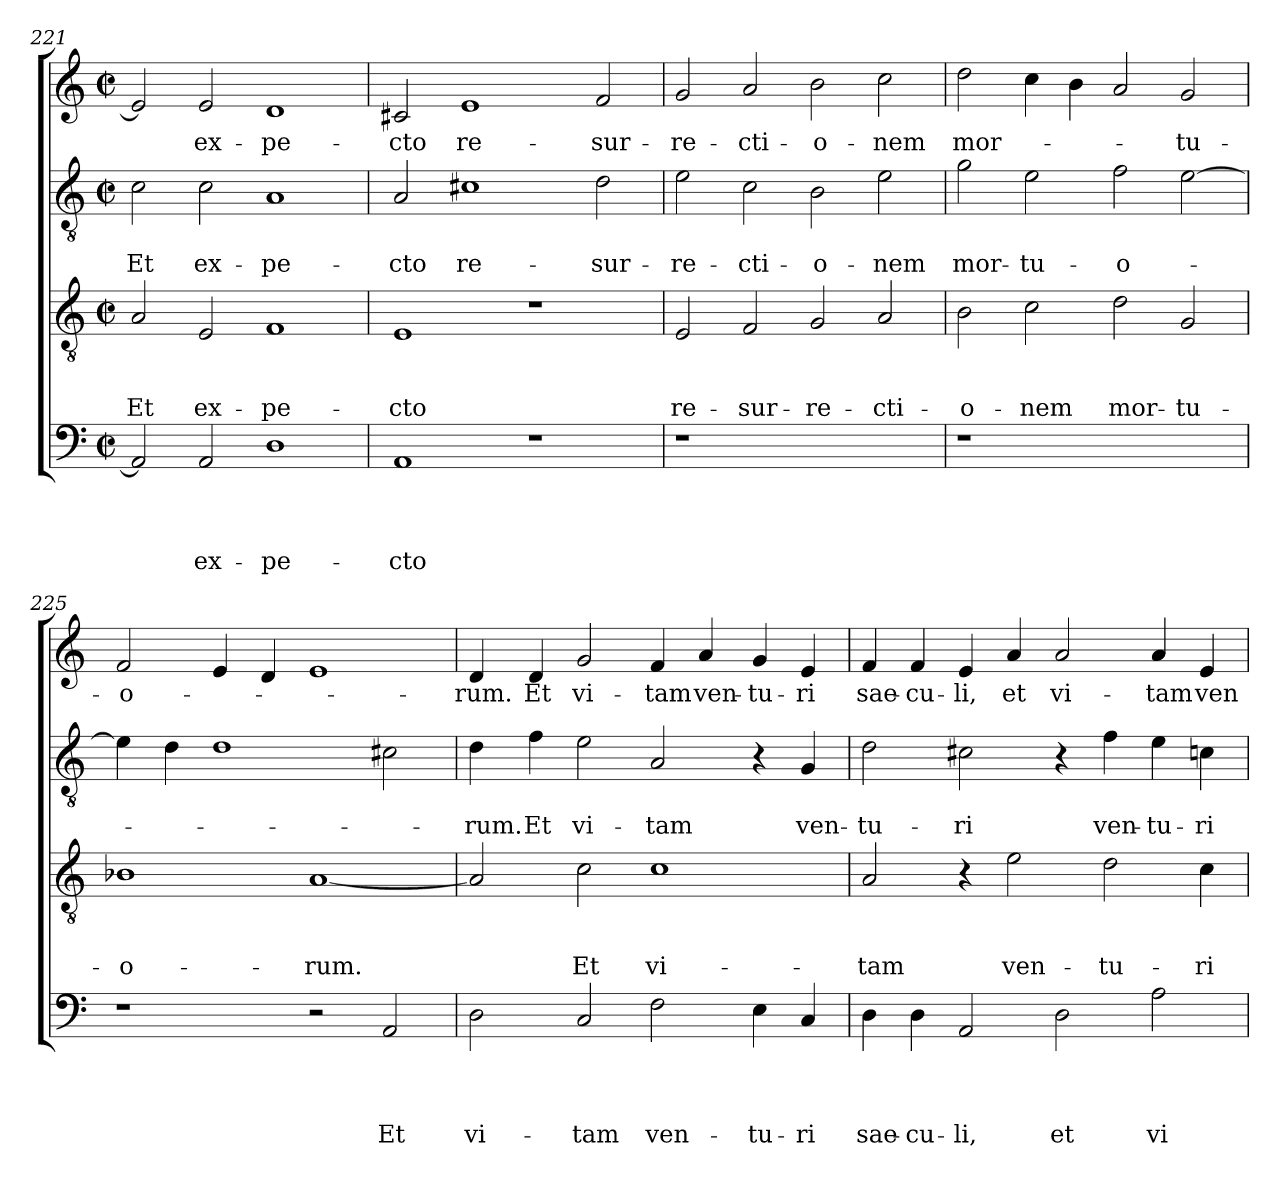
**kern	**text	**text	**text	**text	**kern	**text	**text	**text	**kern	**text	**text	**kern	**text
*part4	*part4	*part4	*part4	*part4	*part3	*part3	*part3	*part3	*part2	*part2	*part2	*part1	*part1
*staff4	*staff4	*staff4	*staff4	*staff4	*staff3	*staff3	*staff3	*staff3	*staff2	*staff2	*staff2	*staff1	*staff1
*clefF4	*	*	*	*	*clefGv2	*	*	*	*clefGv2	*	*	*clefG2	*
*k[]	*	*	*	*	*k[]	*	*	*	*k[]	*	*	*k[]	*
*C:	*	*	*	*	*C:	*	*	*	*C:	*	*	*C:	*
*M2/2	*	*	*	*	*M2/2	*	*	*	*M2/2	*	*	*M2/2	*
*met(c|)	*	*	*	*	*met(c|)	*	*	*	*met(c|)	*	*	*met(c|)	*
=221	=221	=221	=221	=221	=221	=221	=221	=221	=221	=221	=221	=221	=221
2AA/]	.	.	.	.	2A/	.	.	Et	2c\	.	Et	2e/]	.
2AA/	.	.	.	ex-	2E/	.	.	ex-	2c\	.	ex-	2e/	ex-
1D	.	.	.	-pe-	1F	.	.	-pe-	1A	.	-pe-	1d	-pe-
=222	=222	=222	=222	=222	=222	=222	=222	=222	=222	=222	=222	=222	=222
1AA	.	.	.	-cto	1E	.	.	-cto	2A/	.	-cto	2c#X/	-cto
.	.	.	.	.	.	.	.	.	1c#X	.	re-	1e	re-
1r	.	.	.	.	1r	.	.	.	.	.	.	.	.
.	.	.	.	.	.	.	.	.	2d\	.	-sur-	2f/	-sur-
!!LO:LB:g=z
=223	=223	=223	=223	=223	=223	=223	=223	=223	=223	=223	=223	=223	=223
1r	.	.	.	.	2E/	.	.	re-	2e\	.	-re-	2g/	-re-
.	.	.	.	.	2F/	.	.	-sur-	2c\	.	-cti-	2a/	-cti-
1ryy	.	.	.	.	2G/	.	.	-re-	2B\	.	-o-	2b\	-o-
.	.	.	.	.	2A/	.	.	-cti-	2e\	.	-nem	2cc\	-nem
=224	=224	=224	=224	=224	=224	=224	=224	=224	=224	=224	=224	=224	=224
1r	.	.	.	.	2B\	.	.	-o-	2g\	.	mor-	2dd\	mor-
.	.	.	.	.	2c\	.	.	-nem	2e\	.	-tu-	4cc\	.
.	.	.	.	.	.	.	.	.	.	.	.	4b\	.
1ryy	.	.	.	.	2d\	.	.	mor-	2f\	.	-o-	2a/	.
.	.	.	.	.	2G/	.	.	-tu-	[2e\	.	.	2g/	-tu-
=225	=225	=225	=225	=225	=225	=225	=225	=225	=225	=225	=225	=225	=225
1r	.	.	.	.	1B-X	.	.	-o-	4e\]	.	.	2f/	-o-
.	.	.	.	.	.	.	.	.	4d\	.	.	.	.
.	.	.	.	.	.	.	.	.	1d	.	.	4e/	.
.	.	.	.	.	.	.	.	.	.	.	.	4d/	.
2r	.	.	.	.	[1A	.	.	-rum.	.	.	.	1e	.
2AA/	.	.	.	Et	.	.	.	.	2c#X\	.	.	.	.
=226	=226	=226	=226	=226	=226	=226	=226	=226	=226	=226	=226	=226	=226
2D\	.	.	.	vi-	2A/]	.	.	.	4d\	.	-rum.	4d/	-rum.
.	.	.	.	.	.	.	.	.	4f\	.	Et	4d/	Et
2C/	.	.	.	-tam	2c\	.	.	Et	2e\	.	vi-	2g/	vi-
2F\	.	.	.	ven-	1c	.	.	vi-	2A/	.	-tam	4f/	-tam
.	.	.	.	.	.	.	.	.	.	.	.	4a/	ven-
4E\	.	.	.	-tu-	.	.	.	.	4r	.	.	4g/	-tu-
4C/	.	.	.	-ri	.	.	.	.	4G/	.	ven-	4e/	-ri
!!LO:LB:g=z
=227	=227	=227	=227	=227	=227	=227	=227	=227	=227	=227	=227	=227	=227
4D\	.	.	.	sae-	2A/	.	.	-tam	2d\	.	-tu-	4f/	sae-
4D\	.	.	.	-cu-	.	.	.	.	.	.	.	4f/	-cu-
2AA/	.	.	.	-li,	4r	.	.	.	2c#X\	.	-ri	4e/	-li,
.	.	.	.	.	2e\	.	.	ven-	.	.	.	4a/	et
2D\	.	.	.	et	.	.	.	.	4r	.	.	2a/	vi-
.	.	.	.	.	2d\	.	.	-tu-	4f\	.	ven-	.	.
2A\	.	.	.	vi-	.	.	.	.	4e\	.	-tu-	4a/	-tam
.	.	.	.	.	4c\	.	.	-ri	4cn\	.	-ri	4e/	ven-
=	=	=	=	=	=	=	=	=	=	=	=	=	=
*-	*-	*-	*-	*-	*-	*-	*-	*-	*-	*-	*-	*-	*-
